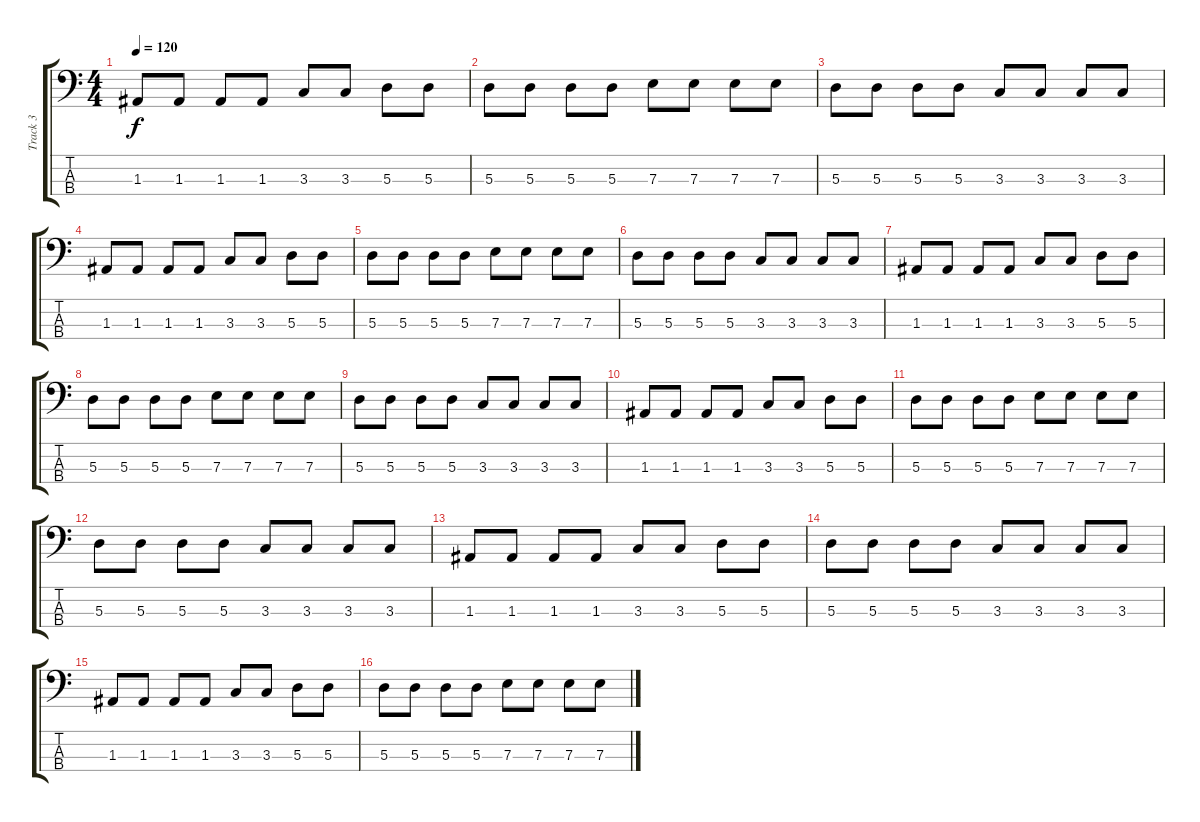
\track ("Track 3" "Track 3") {instrument electricbassfinger}
\staff {score tabs}
\tuning (G2 D2 A1 E1) {hide}
\ts (4 4)
\tempo 120
\clef f4
\ks c
1.3.8{dy f} 1.3.8 1.3.8 1.3.8 3.3.8 3.3.8 5.3.8 5.3.8 |
5.3.8 5.3.8 5.3.8 5.3.8 7.3.8 7.3.8 7.3.8 7.3.8 |
5.3.8 5.3.8 5.3.8 5.3.8 3.3.8 3.3.8 3.3.8 3.3.8 |
1.3.8 1.3.8 1.3.8 1.3.8 3.3.8 3.3.8 5.3.8 5.3.8 |
5.3.8 5.3.8 5.3.8 5.3.8 7.3.8 7.3.8 7.3.8 7.3.8 |
\ks aminor
5.3.8 5.3.8 5.3.8 5.3.8 3.3.8 3.3.8 3.3.8 3.3.8 |
1.3.8 1.3.8 1.3.8 1.3.8 3.3.8 3.3.8 5.3.8 5.3.8 |
\ks c
5.3.8 5.3.8 5.3.8 5.3.8 7.3.8 7.3.8 7.3.8 7.3.8 |
\ks aminor
5.3.8 5.3.8 5.3.8 5.3.8 3.3.8 3.3.8 3.3.8 3.3.8 |
1.3.8 1.3.8 1.3.8 1.3.8 3.3.8 3.3.8 5.3.8 5.3.8 |
\ks c
5.3.8 5.3.8 5.3.8 5.3.8 7.3.8 7.3.8 7.3.8 7.3.8 |
\ks aminor
5.3.8 5.3.8 5.3.8 5.3.8 3.3.8 3.3.8 3.3.8 3.3.8 |
1.3.8 1.3.8 1.3.8 1.3.8 3.3.8 3.3.8 5.3.8 5.3.8 |
5.3.8 5.3.8 5.3.8 5.3.8 3.3.8 3.3.8 3.3.8 3.3.8 |
1.3.8 1.3.8 1.3.8 1.3.8 3.3.8 3.3.8 5.3.8 5.3.8 |
5.3.8 5.3.8 5.3.8 5.3.8 7.3.8 7.3.8 7.3.8 7.3.8
